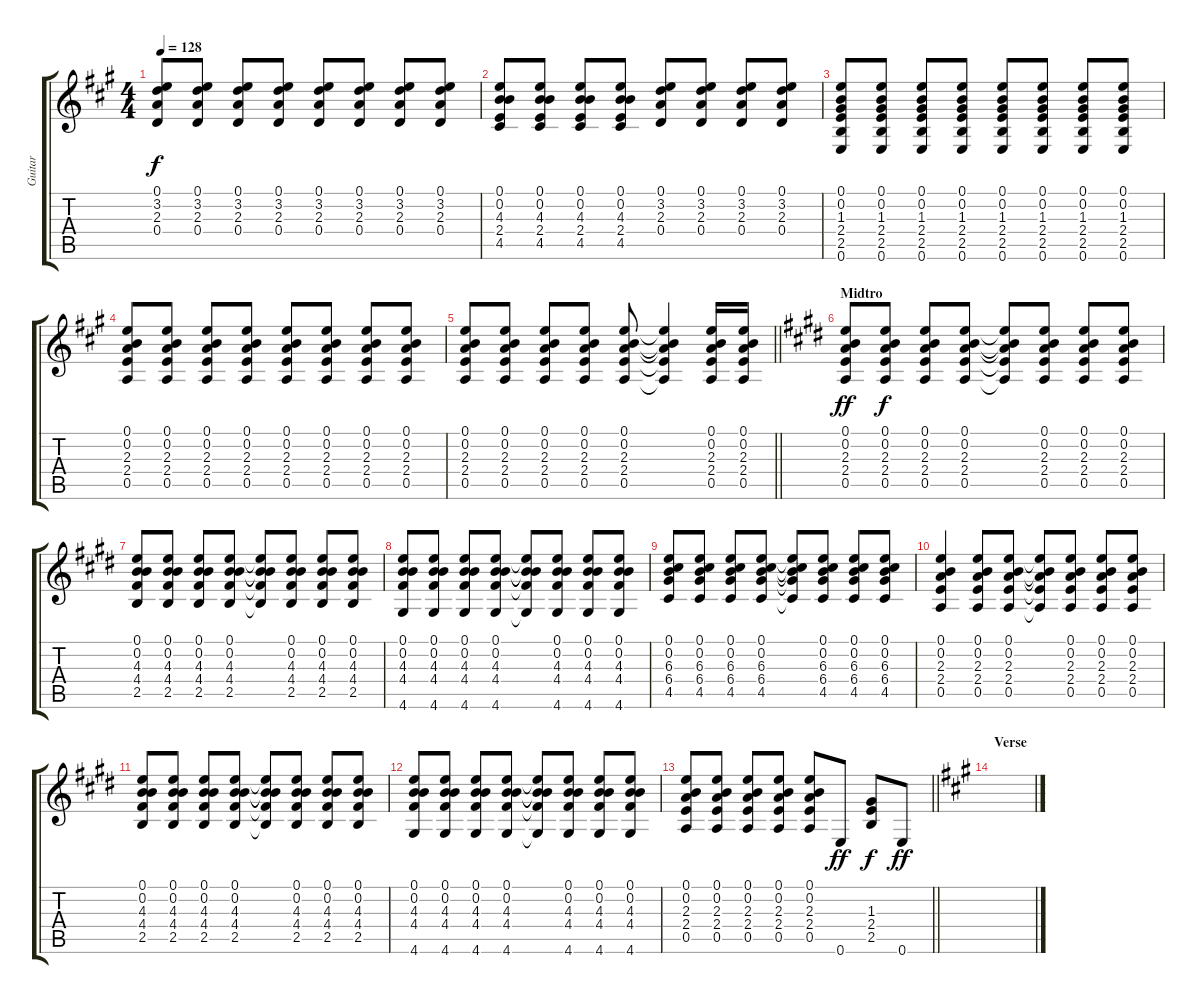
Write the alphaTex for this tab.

\track ("Guitar" "Guitar") {instrument acousticguitarsteel}
\staff {score tabs}
\tuning (E4 B3 G3 D3 A2 E2) {hide}
\ts (4 4)
\tempo 128
\clef g2
\ks a
(0.1 3.2 2.3 0.4).8{dy f} (0.1 3.2 2.3 0.4).8 (0.1 3.2 2.3 0.4).8 (0.1 3.2 2.3 0.4).8 (0.1 3.2 2.3 0.4).8 (0.1 3.2 2.3 0.4).8 (0.1 3.2 2.3 0.4).8 (0.1 3.2 2.3 0.4).8 |
(0.1 0.2 4.3 2.4 4.5).8 (0.1 0.2 4.3 2.4 4.5).8 (0.1 0.2 4.3 2.4 4.5).8 (0.1 0.2 4.3 2.4 4.5).8 (0.1 3.2 2.3 0.4).8 (0.1 3.2 2.3 0.4).8 (0.1 3.2 2.3 0.4).8 (0.1 3.2 2.3 0.4).8 |
(0.1 0.2 1.3 2.4 2.5 0.6).8 (0.1 0.2 1.3 2.4 2.5 0.6).8 (0.1 0.2 1.3 2.4 2.5 0.6).8 (0.1 0.2 1.3 2.4 2.5 0.6).8 (0.1 0.2 1.3 2.4 2.5 0.6).8 (0.1 0.2 1.3 2.4 2.5 0.6).8 (0.1 0.2 1.3 2.4 2.5 0.6).8 (0.1 0.2 1.3 2.4 2.5 0.6).8 |
(0.1 0.2 2.3 2.4 0.5).8 (0.1 0.2 2.3 2.4 0.5).8 (0.1 0.2 2.3 2.4 0.5).8 (0.1 0.2 2.3 2.4 0.5).8 (0.1 0.2 2.3 2.4 0.5).8 (0.1 0.2 2.3 2.4 0.5).8 (0.1 0.2 2.3 2.4 0.5).8 (0.1 0.2 2.3 2.4 0.5).8 |
\barLineRight lightlight
(0.1 0.2 2.3 2.4 0.5).8 (0.1 0.2 2.3 2.4 0.5).8 (0.1 0.2 2.3 2.4 0.5).8 (0.1 0.2 2.3 2.4 0.5).8 (0.1 0.2 2.3 2.4 0.5).8 (0.1{t} 0.2{t} 2.3{t} 2.4{t} 0.5{t}).4 (0.1 0.2 2.3 2.4 0.5).16 (0.1 0.2 2.3 2.4 0.5).16 |
\section ("" "Midtro")
\ks e
(0.1 0.2 2.3 2.4 0.5).8{dy ff} (0.1 0.2 2.3 2.4 0.5).8{dy f} (0.1 0.2 2.3 2.4 0.5).8 (0.1 0.2 2.3 2.4 0.5).8 (0.1{t} 0.2{t} 2.3{t} 2.4{t} 0.5{t}).8 (0.1 0.2 2.3 2.4 0.5).8 (0.1 0.2 2.3 2.4 0.5).8 (0.1 0.2 2.3 2.4 0.5).8 |
(0.1 0.2 4.3 4.4 2.5).8 (0.1 0.2 4.3 4.4 2.5).8 (0.1 0.2 4.3 4.4 2.5).8 (0.1 0.2 4.3 4.4 2.5).8 (0.1{t} 0.2{t} 4.3{t} 4.4{t} 2.5{t}).8 (0.1 0.2 4.3 4.4 2.5).8 (0.1 0.2 4.3 4.4 2.5).8 (0.1 0.2 4.3 4.4 2.5).8 |
(0.1 0.2 4.3 4.4 4.6).8 (0.1 0.2 4.3 4.4 4.6).8 (0.1 0.2 4.3 4.4 4.6).8 (0.1 0.2 4.3 4.4 4.6).8 (0.1{t} 0.2{t} 4.3{t} 4.4{t} 4.6{t}).8 (0.1 0.2 4.3 4.4 4.6).8 (0.1 0.2 4.3 4.4 4.6).8 (0.1 0.2 4.3 4.4 4.6).8 |
(0.1 0.2 6.3 6.4 4.5).8 (0.1 0.2 6.3 6.4 4.5).8 (0.1 0.2 6.3 6.4 4.5).8 (0.1 0.2 6.3 6.4 4.5).8 (0.1{t} 0.2{t} 6.3{t} 6.4{t} 4.5{t}).8 (0.1 0.2 6.3 6.4 4.5).8 (0.1 0.2 6.3 6.4 4.5).8 (0.1 0.2 6.3 6.4 4.5).8 |
(0.1 0.2 2.3 2.4 0.5).4 (0.1 0.2 2.3 2.4 0.5).8 (0.1 0.2 2.3 2.4 0.5).8 (0.1{t} 0.2{t} 2.3{t} 2.4{t} 0.5{t}).8 (0.1 0.2 2.3 2.4 0.5).8 (0.1 0.2 2.3 2.4 0.5).8 (0.1 0.2 2.3 2.4 0.5).8 |
(0.1 0.2 4.3 4.4 2.5).8 (0.1 0.2 4.3 4.4 2.5).8 (0.1 0.2 4.3 4.4 2.5).8 (0.1 0.2 4.3 4.4 2.5).8 (0.1{t} 0.2{t} 4.3{t} 4.4{t} 2.5{t}).8 (0.1 0.2 4.3 4.4 2.5).8 (0.1 0.2 4.3 4.4 2.5).8 (0.1 0.2 4.3 4.4 2.5).8 |
(0.1 0.2 4.3 4.4 4.6).8 (0.1 0.2 4.3 4.4 4.6).8 (0.1 0.2 4.3 4.4 4.6).8 (0.1 0.2 4.3 4.4 4.6).8 (0.1{t} 0.2{t} 4.3{t} 4.4{t} 4.6{t}).8 (0.1 0.2 4.3 4.4 4.6).8 (0.1 0.2 4.3 4.4 4.6).8 (0.1 0.2 4.3 4.4 4.6).8 |
\barLineRight lightlight
(0.1 0.2 2.3 2.4 0.5).8 (0.1 0.2 2.3 2.4 0.5).8 (0.1 0.2 2.3 2.4 0.5).8 (0.1 0.2 2.3 2.4 0.5).8 (0.1 0.2 2.3 2.4 0.5).8 0.6.8{dy ff} (1.3 2.4 2.5).8{dy f} 0.6.8{dy ff} |
\section ("" "Verse")
\ks a
